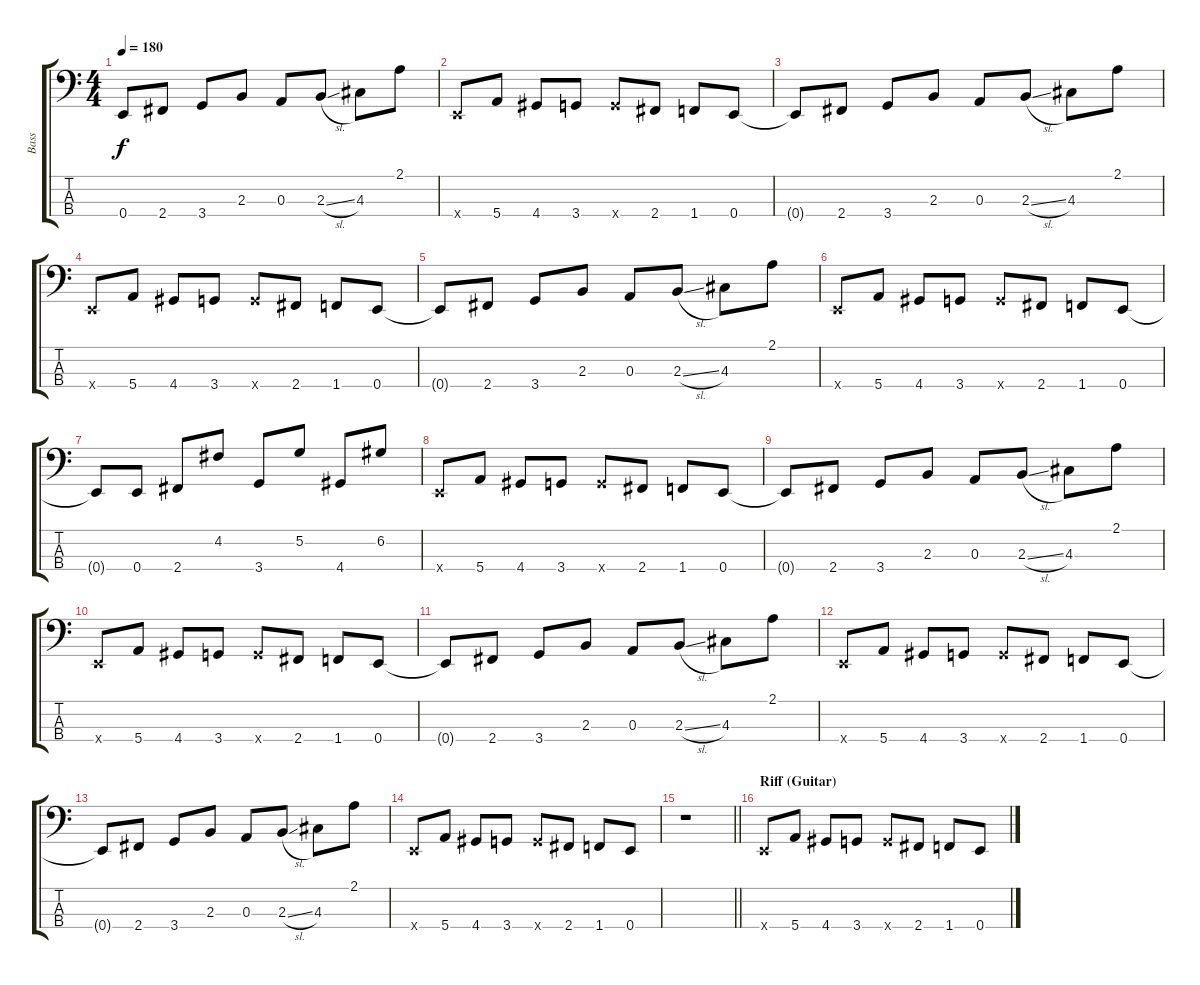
\track ("Bass" "Bass") {instrument slapbass1}
\staff {score tabs}
\tuning (G2 D2 A1 E1) {hide}
\ts (4 4)
\tempo 180
\clef f4
\ks c
0.4{t}.8{dy f} 2.4.8 3.4.8 2.3.8 0.3.8 2.3{sl}.8 4.3.8 2.1.8 |
0.4{x}.8 5.4.8 4.4.8 3.4.8 3.4{x}.8 2.4.8 1.4.8 0.4.8 |
0.4{t}.8 2.4.8 3.4.8 2.3.8 0.3.8 2.3{sl}.8 4.3.8 2.1.8 |
0.4{x}.8 5.4.8 4.4.8 3.4.8 3.4{x}.8 2.4.8 1.4.8 0.4.8 |
0.4{t}.8 2.4.8 3.4.8 2.3.8 0.3.8 2.3{sl}.8 4.3.8 2.1.8 |
0.4{x}.8 5.4.8 4.4.8 3.4.8 3.4{x}.8 2.4.8 1.4.8 0.4.8 |
0.4{t}.8 0.4.8 2.4.8 4.2.8 3.4.8 5.2.8 4.4.8 6.2.8 |
0.4{x}.8 5.4.8 4.4.8 3.4.8 3.4{x}.8 2.4.8 1.4.8 0.4.8 |
0.4{t}.8 2.4.8 3.4.8 2.3.8 0.3.8 2.3{sl}.8 4.3.8 2.1.8 |
0.4{x}.8 5.4.8 4.4.8 3.4.8 3.4{x}.8 2.4.8 1.4.8 0.4.8 |
0.4{t}.8 2.4.8 3.4.8 2.3.8 0.3.8 2.3{sl}.8 4.3.8 2.1.8 |
0.4{x}.8 5.4.8 4.4.8 3.4.8 3.4{x}.8 2.4.8 1.4.8 0.4.8 |
0.4{t}.8 2.4.8 3.4.8 2.3.8 0.3.8 2.3{sl}.8 4.3.8 2.1.8 |
0.4{x}.8 5.4.8 4.4.8 3.4.8 3.4{x}.8 2.4.8 1.4.8 0.4.8 |
\barLineRight lightlight
r.1 |
\section ("" "Riff (Guitar)")
0.4{x}.8 5.4.8 4.4.8 3.4.8 3.4{x}.8 2.4.8 1.4.8 0.4.8
